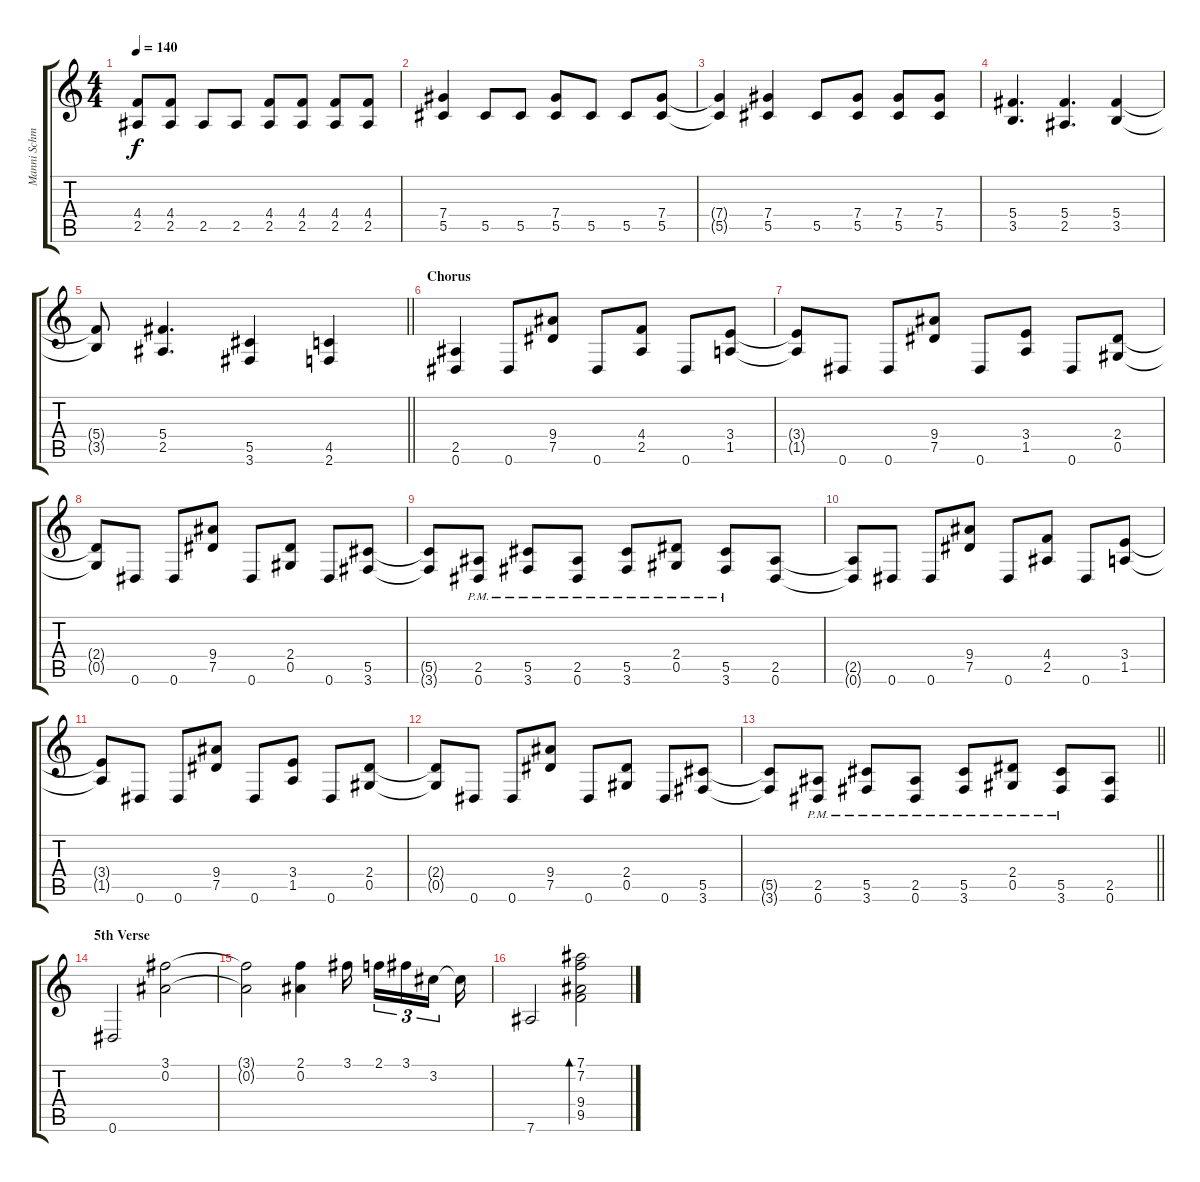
\track ("Manni Schmidt" "Manni Schm") {instrument distortionguitar}
\staff {score tabs}
\tuning (Eb4 Bb3 Gb3 Db3 Ab2 Eb2) {hide}
\ts (4 4)
\tempo 140
\clef g2
\ks c
(4.4{t} 2.5{t}).8{dy f} (4.4 2.5).8 2.5.8 2.5.8 (4.4 2.5).8 (4.4 2.5).8 (4.4 2.5).8 (4.4 2.5).8 |
(7.4 5.5).4 5.5.8 5.5.8 (7.4 5.5).8 5.5.8 5.5.8 (7.4 5.5).8 |
(7.4{t} 5.5{t}).4 (7.4 5.5).4 5.5.8 (7.4 5.5).8 (7.4 5.5).8 (7.4 5.5).8 |
(5.4 3.5).4{d} (5.4 2.5).4{d} (5.4 3.5).4 |
\barLineRight lightlight
(5.4{t} 3.5{t}).8 (5.4 2.5).4{d} (5.5 3.6).4 (4.5 2.6).4 |
\section ("" "Chorus")
(2.5 0.6).4 0.6.8 (9.4 7.5).8 0.6.8 (4.4 2.5).8 0.6.8 (3.4 1.5).8 |
(3.4{t} 1.5{t}).8 0.6.8 0.6.8 (9.4 7.5).8 0.6.8 (3.4 1.5).8 0.6.8 (2.4 0.5).8 |
(2.4{t} 0.5{t}).8 0.6.8 0.6.8 (9.4 7.5).8 0.6.8 (2.4 0.5).8 0.6.8 (5.5 3.6).8 |
(5.5{t} 3.6{t}).8 (2.5{pm} 0.6{pm}).8 (5.5{pm} 3.6).8 (2.5{pm} 0.6{pm}).8 (5.5{pm} 3.6).8 (2.4{pm} 0.5{pm}).8 (5.5{pm} 3.6{pm}).8 (2.5 0.6).8 |
(2.5{t} 0.6{t}).8 0.6.8 0.6.8 (9.4 7.5).8 0.6.8 (4.4 2.5).8 0.6.8 (3.4 1.5).8 |
(3.4{t} 1.5{t}).8 0.6.8 0.6.8 (9.4 7.5).8 0.6.8 (3.4 1.5).8 0.6.8 (2.4 0.5).8 |
(2.4{t} 0.5{t}).8 0.6.8 0.6.8 (9.4 7.5).8 0.6.8 (2.4 0.5).8 0.6.8 (5.5 3.6).8 |
\barLineRight lightlight
(5.5{t} 3.6{t}).8 (2.5{pm} 0.6{pm}).8 (5.5{pm} 3.6).8 (2.5{pm} 0.6{pm}).8 (5.5{pm} 3.6).8 (2.4{pm} 0.5{pm}).8 (5.5{pm} 3.6{pm}).8 (2.5 0.6).8 |
\section ("" "5th Verse")
0.6.2{volume 14 instrument overdrivenguitar} (3.1 0.2).2 |
(3.1{t} 0.2{t}).2 (2.1 0.2).4 3.1.16{beam splitsecondary} 2.1.16{tu (3 2)} 3.1.16{tu (3 2)} 3.2.16{tu (3 2) beam splitsecondary} 3.2{t}.16 |
7.6.2 (7.1 7.2 9.4 9.5).2{bd 120}
